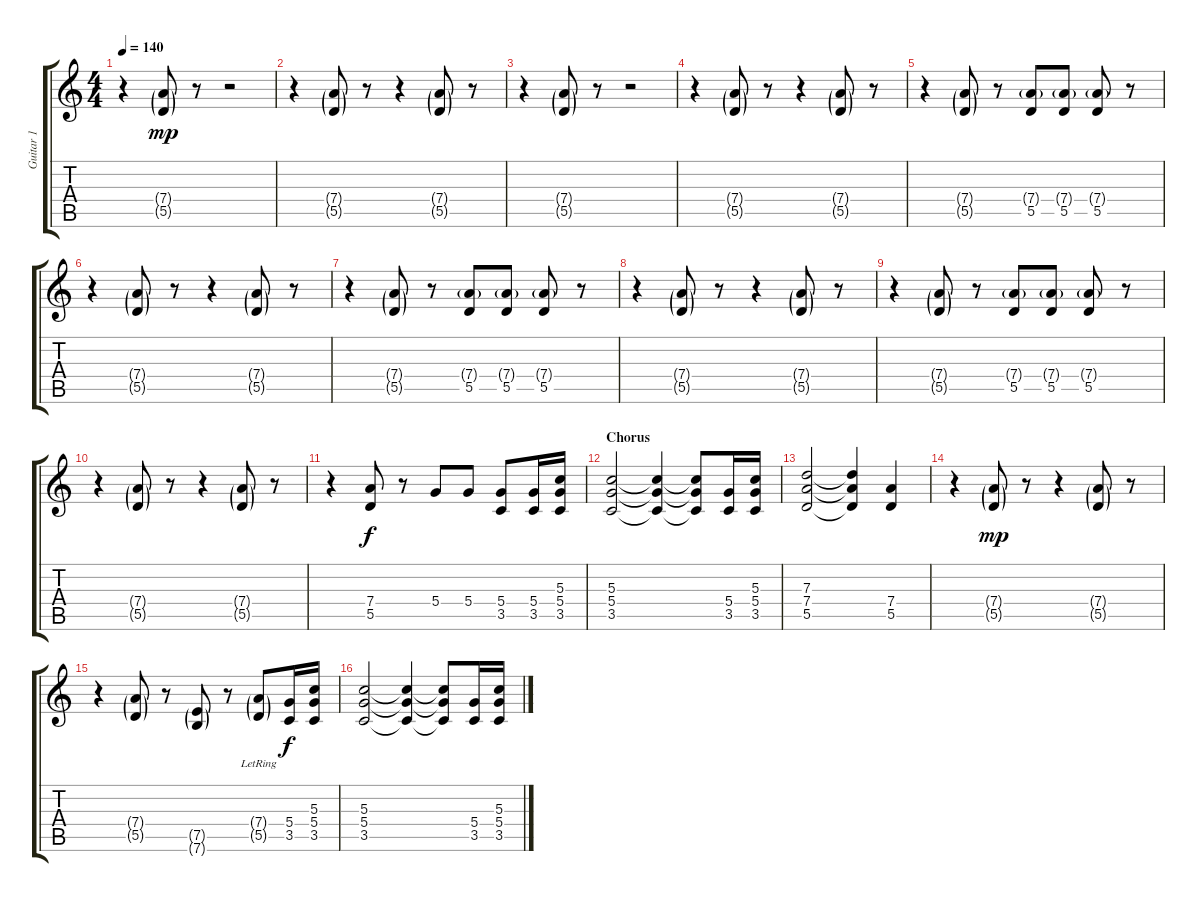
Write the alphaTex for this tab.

\track ("Guitar 1" "Guitar 1") {instrument distortionguitar}
\staff {score tabs}
\tuning (E4 B3 G3 D3 A2 E2) {hide}
\ts (4 4)
\tempo 140
\clef g2
\ks c
r.4{dy mp} (7.4{g} 5.5{g}).8 r.8 r.2 |
r.4 (7.4{g} 5.5{g}).8 r.8 r.4 (7.4{g} 5.5{g}).8 r.8 |
r.4 (7.4{g} 5.5{g}).8 r.8 r.2 |
r.4 (7.4{g} 5.5{g}).8 r.8 r.4 (7.4{g} 5.5{g}).8 r.8 |
r.4 (7.4{g} 5.5{g}).8 r.8 (7.4{g} 5.5).8 (7.4{g} 5.5).8 (7.4{g} 5.5).8 r.8 |
r.4 (7.4{g} 5.5{g}).8 r.8 r.4 (7.4{g} 5.5{g}).8 r.8 |
r.4 (7.4{g} 5.5{g}).8 r.8 (7.4{g} 5.5).8 (7.4{g} 5.5).8 (7.4{g} 5.5).8 r.8 |
r.4 (7.4{g} 5.5{g}).8 r.8 r.4 (7.4{g} 5.5{g}).8 r.8 |
r.4 (7.4{g} 5.5{g}).8 r.8 (7.4{g} 5.5).8 (7.4{g} 5.5).8 (7.4{g} 5.5).8 r.8 |
r.4 (7.4{g} 5.5{g}).8 r.8 r.4 (7.4{g} 5.5{g}).8 r.8 |
r.4 (7.4 5.5).8{dy f} r.8 5.4.8 5.4.8 (5.4 3.5).8 (5.4 3.5).16 (5.3 5.4 3.5).16 |
\section ("" "Chorus")
(5.3 5.4 3.5).2 (5.3{t} 5.4{t} 3.5{t}).4 (5.3{t} 5.4{t} 3.5{t}).8 (5.4 3.5).16 (5.3 5.4 3.5).16 |
(7.3 7.4 5.5).2 (7.3{t} 7.4{t} 5.5{t}).4 (7.4 5.5).4 |
r.4 (7.4{g} 5.5{g}).8{dy mp} r.8 r.4 (7.4{g} 5.5{g}).8 r.8 |
r.4 (7.4{g} 5.5{g}).8 r.8 (7.5{g} 7.6{g}).8 r.8 (7.4{g lr} 5.5{g}).8 (5.4 3.5).16{dy f} (5.3 5.4 3.5).16 |
(5.3 5.4 3.5).2 (5.3{t} 5.4{t} 3.5{t}).4 (5.3{t} 5.4{t} 3.5{t}).8 (5.4 3.5).16 (5.3 5.4 3.5).16
